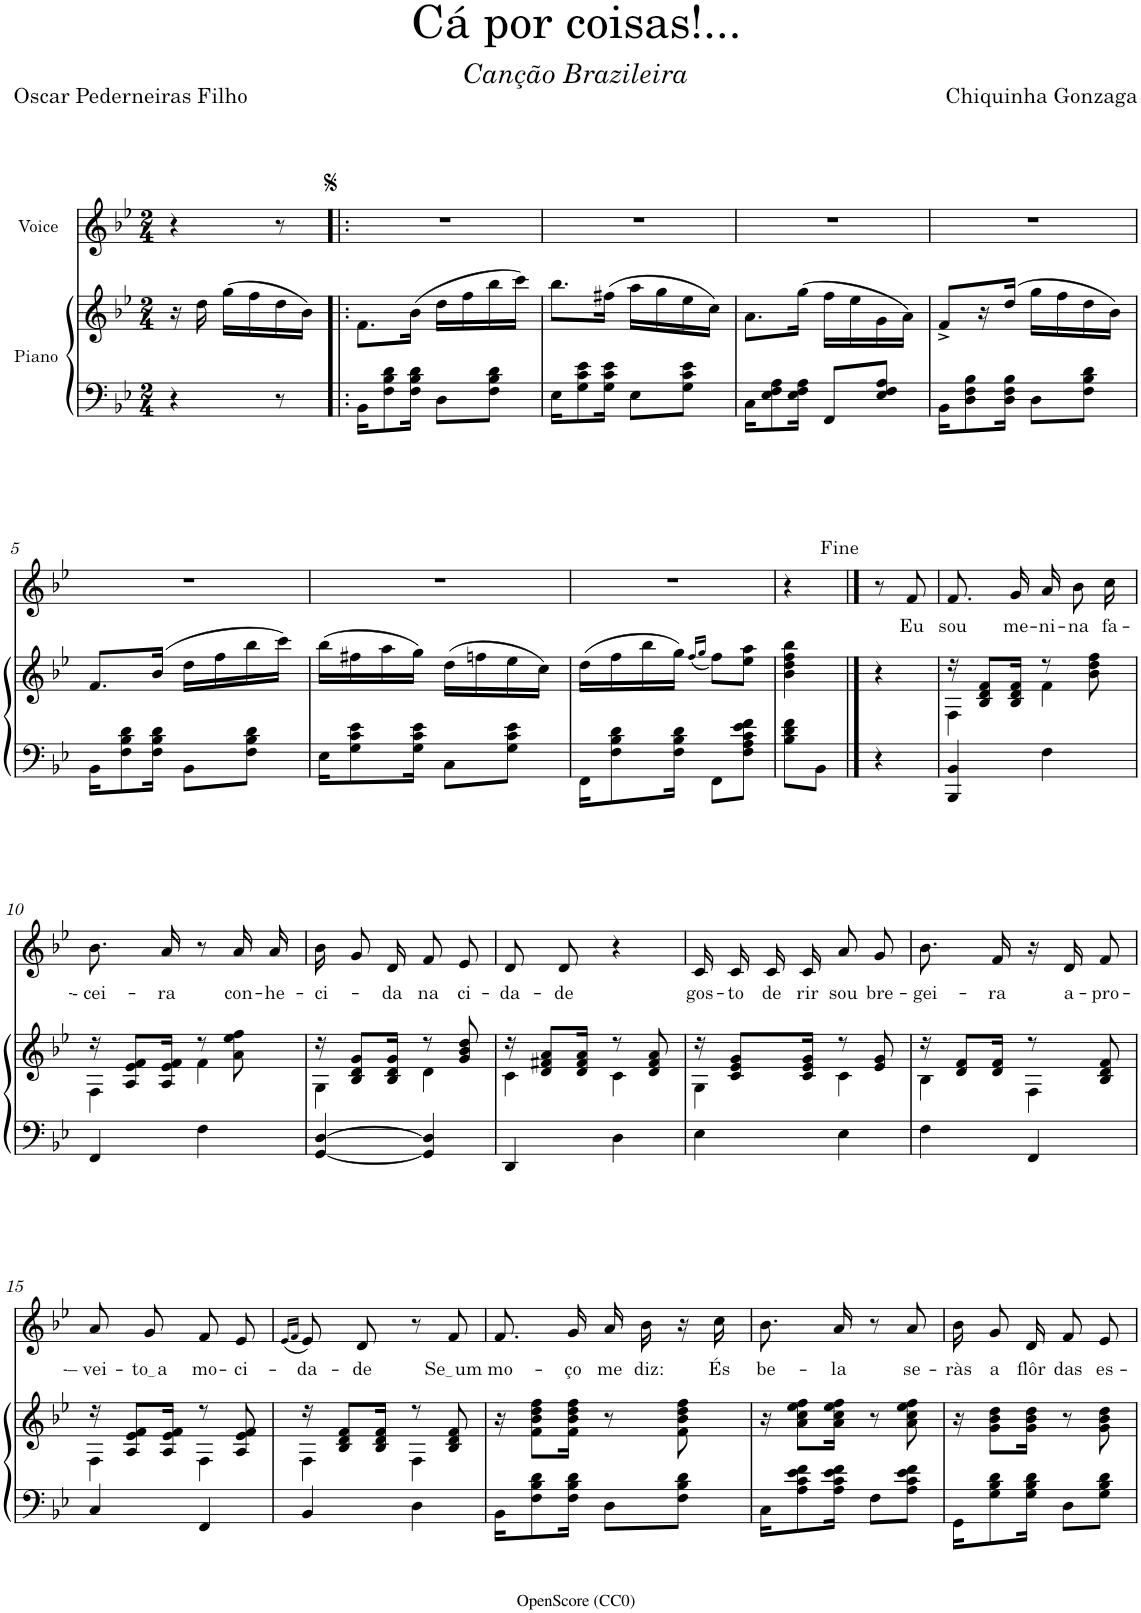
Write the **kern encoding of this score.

**kern	**kern	**kern	**text
*part2	*part2	*part1	*part1
*staff3	*staff2	*staff1	*staff1
*I"Piano	*	*I"Voice	*
*I'Pno	*	*	*
*clefF4	*clefG2	*clefG2	*
*k[b-e-]	*k[b-e-]	*k[b-e-]	*
*M2/4	*M2/4	*M2/4	*
=	=	=	=
4r	16r	4r	.
.	16dd\	.	.
.	(16gg\LL	.	.
.	16ff\	.	.
8r	16dd\	8r	.
.	16b-\JJ)	.	.
=1!|:	=1!|:	=1!|:	=1!|:
16BB-\KL	8.f\L	2r	.
8F\ 8B-\ 8d\	.	.	.
16F\ 16B-\ 16d\Jk	(16b-\Jk	.	.
8D\L	16dd\LL	.	.
.	16ff\	.	.
8F\ 8B-\ 8d\J	16bb-\	.	.
.	16ccc\JJ)	.	.
=2	=2	=2	=2
16E-\KL	8.bb-\L	2r	.
8G\ 8c\ 8e-\	.	.	.
16G\ 16c\ 16e-\Jk	(16ff#X\Jk	.	.
8E-\L	16aa\LL	.	.
.	16gg\	.	.
8G\ 8c\ 8e-\J	16ee-\	.	.
.	16cc\JJ)	.	.
=3	=3	=3	=3
16C\KL	8.a\L	2r	.
8E-\ 8F\ 8A\	.	.	.
16E-\ 16F\ 16A\Jk	(16gg\Jk	.	.
8FF/L	16ff\LL	.	.
.	16ee-\	.	.
8E-/ 8F/ 8A/J	16g\	.	.
.	16a\JJ)	.	.
=4	=4	=4	=4
16BB-\KL	8f^/L	2r	.
8D\ 8F\ 8B-\	.	.	.
.	16r	.	.
16D\ 16F\ 16B-\Jk	(16dd/JJ	.	.
8D\L	16gg\LL	.	.
.	16ff\	.	.
8F\ 8B-\ 8d\J	16dd\	.	.
.	16b-\JJ)	.	.
!!LO:LB:g=z
=5	=5	=5	=5
16BB-\KL	8.f/L	2r	.
8F\ 8B-\ 8d\	.	.	.
16F\ 16B-\ 16d\Jk	(16b-/Jk	.	.
8BB-\L	16dd\LL	.	.
.	16ff\	.	.
8F\ 8B-\ 8d\J	16bb-\	.	.
.	16ccc\JJ)	.	.
=6	=6	=6	=6
16E-\KL	(16bb-\LL	2r	.
8G\ 8c\ 8e-\	16ff#X\	.	.
.	16aa\	.	.
16G\ 16c\ 16e-\Jk	16gg\JJ)	.	.
8C\L	(16dd\LL	.	.
.	16ffn\	.	.
8G\ 8c\ 8e-\J	16ee-\	.	.
.	16cc\JJ)	.	.
=7	=7	=7	=7
16FF\KL	(16dd\LL	2r	.
8F\ 8B-\ 8d\	16ff\	.	.
.	16bb-\	.	.
16F\ 16B-\ 16d\Jk	16gg\JJ)	.	.
.	(16qff/LL	.	.
.	16qgg/JJ	.	.
8FF\L	8ff\L)	.	.
8F\ 8A\ 8c\ 8e-\ 8f\J	8ee-\ 8aa\J	.	.
=8	=8	=8	=8
8B-\ 8d\ 8f\L	4b-\ 4dd\ 4ff\ 4bb-\	4r	.
8BB-\J	.	.	.
==8X1	==8X1	==8X1	==8X1
4r	4r	8r	.
!	!	!	!LO:LY:b
.	.	8f/	Eu
=9	=9	=9	=9
*	*^	*	*
!	!	!	!	!LO:LY:b
4BBB-/ 4BB-/	16r	4F\	8.f/	sou
.	8B-/ 8d/ 8f/L	.	.	.
!	!	!	!	!LO:LY:b
.	16B-/ 16d/ 16f/Jk	.	16g/	me-
!	!	!	!	!LO:LY:b
4F\	8r	4f\	16a/	-ni-
!	!	!	!	!LO:LY:b
.	.	.	8b-\	-na
.	8b-\ 8dd\ 8ff\	.	.	.
!	!	!	!	!LO:LY:b
.	.	.	16cc\	fa-
!!LO:LB:g=z
=10	=10	=10	=10	=10
!	!	!	!	!LO:LY:b
4FF/	16r	4F\	8.b-\	-- cei-
.	8A/ 8e-/ 8f/L	.	.	.
!	!	!	!	!LO:LY:b
.	16A/ 16e-/ 16f/Jk	.	16a/	-ra
4F\	8r	4f\	8r	.
!	!	!	!	!LO:LY:b
.	8a\ 8ee-\ 8ff\	.	16a/	con-
!	!	!	!	!LO:LY:b
.	.	.	16a/	-he-
=11	=11	=11	=11	=11
!	!	!	!	!LO:LY:b
[4GG/ [4D/	16r	4G\	16b-\	-ci-
.	8B-/ 8d/ 8g/L	.	8g/	.
!	!	!	!	!LO:LY:b
.	16B-/ 16d/ 16g/Jk	.	16d/	-da
!	!	!	!	!LO:LY:b
4GG/] 4D/]	8r	4d\	8f/	na
!	!	!	!	!LO:LY:b
.	8g/ 8b-/ 8dd/	.	8e-/	ci-
=12	=12	=12	=12	=12
!	!	!	!	!LO:LY:b
4DD/	16r	4c\	8d/	-da-
.	8d/ 8f#X/ 8a/L	.	.	.
!	!	!	!	!LO:LY:b
.	.	.	8d/	-de
.	16d/ 16f#/ 16a/Jk	.	.	.
4D\	8r	4c\	4r	.
.	8d/ 8f#/ 8a/	.	.	.
=13	=13	=13	=13	=13
!	!	!	!	!LO:LY:b
4E-\	16r	4G\	16c/	gos-
!	!	!	!	!LO:LY:b
.	8c/ 8e-/ 8g/L	.	16c/	-to
!	!	!	!	!LO:LY:b
.	.	.	16c/	de
!	!	!	!	!LO:LY:b
.	16c/ 16e-/ 16g/Jk	.	16c/	rir
!	!	!	!	!LO:LY:b
4E-\	8r	4c\	8a/	sou
!	!	!	!	!LO:LY:b
.	8e-/ 8g/	.	8g/	bre-
=14	=14	=14	=14	=14
!	!	!	!	!LO:LY:b
4F\	16r	4B-\	8.b-\	-gei-
.	8d/ 8f/L	.	.	.
!	!	!	!	!LO:LY:b
.	16d/ 16f/Jk	.	16f/	ra
4FF/	8r	4F\	16r	.
!	!	!	!	!LO:LY:b
.	.	.	16d/	a-
!	!	!	!	!LO:LY:b
.	8B-/ 8d/ 8f/	.	8f/	-pro-
!!LO:LB:g=z
=15	=15	=15	=15	=15
!	!	!	!	!LO:LY:b
4C/	16r	4F\	8a/	-– vei-
.	8A/ 8e-/ 8f/L	.	.	.
!	!	!	!	!LO:LY:b
.	.	.	8g/	to a
.	16A/ 16e-/ 16f/Jk	.	.	.
!	!	!	!	!LO:LY:b
4FF/	8r	4F\	8f/	mo-
!	!	!	!	!LO:LY:b
.	8A/ 8e-/ 8f/	.	8e-/	-ci-
=16	=16	=16	=16	=16
.	.	.	(16qe-/LL	.
.	.	.	16qf/JJ	.
!	!	!	!	!LO:LY:b
4BB-/	16r	4F\	8e-/)	-da-
.	8B-/ 8d/ 8f/L	.	.	.
!	!	!	!	!LO:LY:b
.	.	.	8d/	-de
.	16B-/ 16d/ 16f/Jk	.	.	.
4D\	8r	4F\	8r	.
!	!	!	!	!LO:LY:b
.	8B-/ 8d/ 8f/	.	8f/	Se um
*	*v	*v	*	*
=17	=17	=17	=17
!	!	!	!LO:LY:b
16BB-\KL	16r	8.f/	mo-
8F\ 8B-\ 8d\	8f\ 8b-\ 8dd\ 8ff\L	.	.
!	!	!	!LO:LY:b
16F\ 16B-\ 16d\Jk	16f\ 16b-\ 16dd\ 16ff\Jk	16g/	-ço
!	!	!	!LO:LY:b
8D\L	8r	16a/	me
!	!	!	!LO:LY:b
.	.	16b-\	diz:
8F\ 8B-\ 8d\J	8f\ 8b-\ 8dd\ 8ff\	16r	.
!	!	!	!LO:LY:b
.	.	16cc\	És
=18	=18	=18	=18
!	!	!	!LO:LY:b
16C\KL	16r	8.b-\	be-
8A\ 8c\ 8e-\ 8f\	8a\ 8cc\ 8ee-\ 8ff\L	.	.
!	!	!	!LO:LY:b
16A\ 16c\ 16e-\ 16f\Jk	16a\ 16cc\ 16ee-\ 16ff\Jk	16a/	-la
8F\L	8r	8r	.
!	!	!	!LO:LY:b
8A\ 8c\ 8e-\ 8f\J	8a\ 8cc\ 8ee-\ 8ff\	8a/	se-
=19	=19	=19	=19
!	!	!	!LO:LY:b
16GG\KL	16r	16b-\	-ràs
!	!	!	!LO:LY:b
8G\ 8B-\ 8d\	8g\ 8b-\ 8dd\L	8g/	a
!	!	!	!LO:LY:b
16G\ 16B-\ 16d\Jk	16g\ 16b-\ 16dd\Jk	16d/	flôr
!	!	!	!LO:LY:b
8D\L	8r	8f/	das
!	!	!	!LO:LY:b
8G\ 8B-\ 8d\J	8g\ 8b-\ 8dd\	8e-/	es-
=	=	=	=
*-	*-	*-	*-
